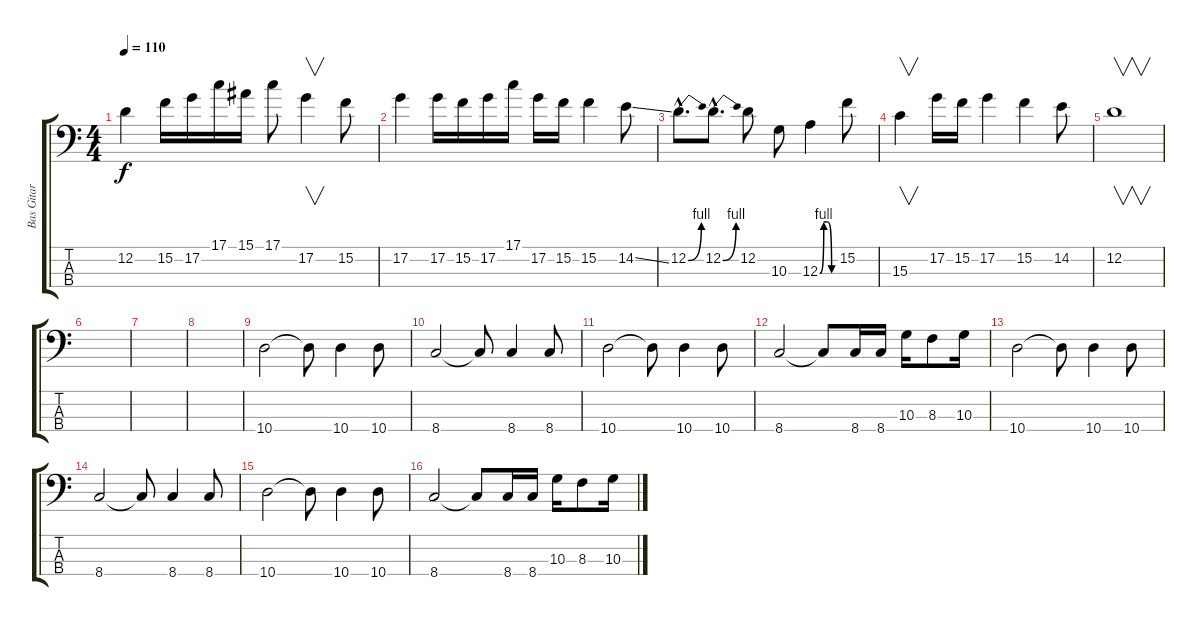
\track ("Bas Gitar" "Bas Gitar") {instrument electricbassfinger}
\staff {score tabs}
\tuning (G2 D2 A1 E1) {hide}
\ts (4 4)
\tempo 110
\clef f4
\ks c
12.2.4{dy f} 15.2.16 17.2.16 17.1.16 15.1.16 17.1.8 17.2.4{v} 15.2.8 |
17.2.4 17.2.16 15.2.16 17.2.16 17.1.16 17.2.16 15.2.16 15.2.4 14.2{ss}.8 |
12.2{be (bend 0 0 60 4) hac}.8{d} 12.2{be (bend 0 0 60 4) hac}.8{d} 12.2.8 10.3.8 12.3{be (custom 0 0 15 4 30 4 45 0 60 0)}.4 15.2.8 |
15.3.4{v} 17.2.16 15.2.16 17.2.4 15.2.4 14.2.8 |
12.2.1{v} |
|
|
|
10.4.2 10.4{t}.8 10.4.4 10.4.8 |
8.4.2 8.4{t}.8 8.4.4 8.4.8 |
10.4.2 10.4{t}.8 10.4.4 10.4.8 |
8.4.2 8.4{t}.8 8.4.16 8.4.16 10.3.16 8.3.8 10.3.16 |
10.4.2 10.4{t}.8 10.4.4 10.4.8 |
8.4.2 8.4{t}.8 8.4.4 8.4.8 |
10.4.2 10.4{t}.8 10.4.4 10.4.8 |
8.4.2 8.4{t}.8 8.4.16 8.4.16 10.3.16 8.3.8 10.3.16
